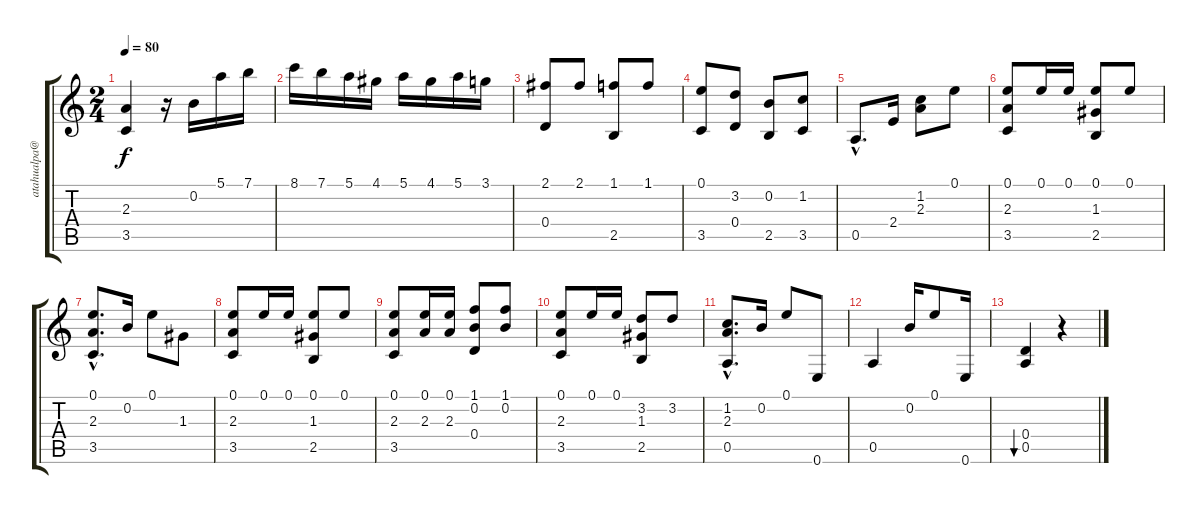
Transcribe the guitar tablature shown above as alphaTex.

\track ("" "atahualpa@") {instrument acousticguitarnylon}
\staff {score tabs}
\tuning (E4 B3 G3 D3 A2 E2) {hide}
\ts (2 4)
\tempo 80
\clef g2
\ks c
(2.3 3.5).4{dy f} r.16 0.2.16 5.1.16 7.1.16 |
8.1.16 7.1.16 5.1.16 4.1.16 5.1.16 4.1.16 5.1.16 3.1.16 |
(2.1 0.4).8 2.1.8 (1.1 2.5).8 1.1.8 |
(0.1 3.5).8 (3.2 0.4).8 (0.2 2.5).8 (1.2 3.5).8 |
0.5{hac}.8{d} 2.4.16 (1.2 2.3).8 0.1.8 |
(0.1 2.3 3.5).8 0.1.16 0.1.16 (0.1 1.3 2.5).8 0.1.8 |
(0.1{hac} 2.3{hac} 3.5{hac}).8{d} 0.2.16 0.1.8 1.3.8 |
(0.1 2.3 3.5).8 0.1.16 0.1.16 (0.1 1.3 2.5).8 0.1.8 |
(0.1 2.3 3.5).8 (0.1 2.3).16 (0.1 2.3).16 (1.1 0.2 0.4).8 (1.1 0.2).8 |
(0.1 2.3 3.5).8 0.1.16 0.1.16 (3.2 1.3 2.5).8 3.2.8 |
(1.2{hac} 2.3{hac} 0.5{hac}).8{d} 0.2.16 0.1.8 0.6.8 |
0.5.4 0.2.16 0.1.8 0.6.16 |
(0.4 0.5).4{bu 120} r.4
